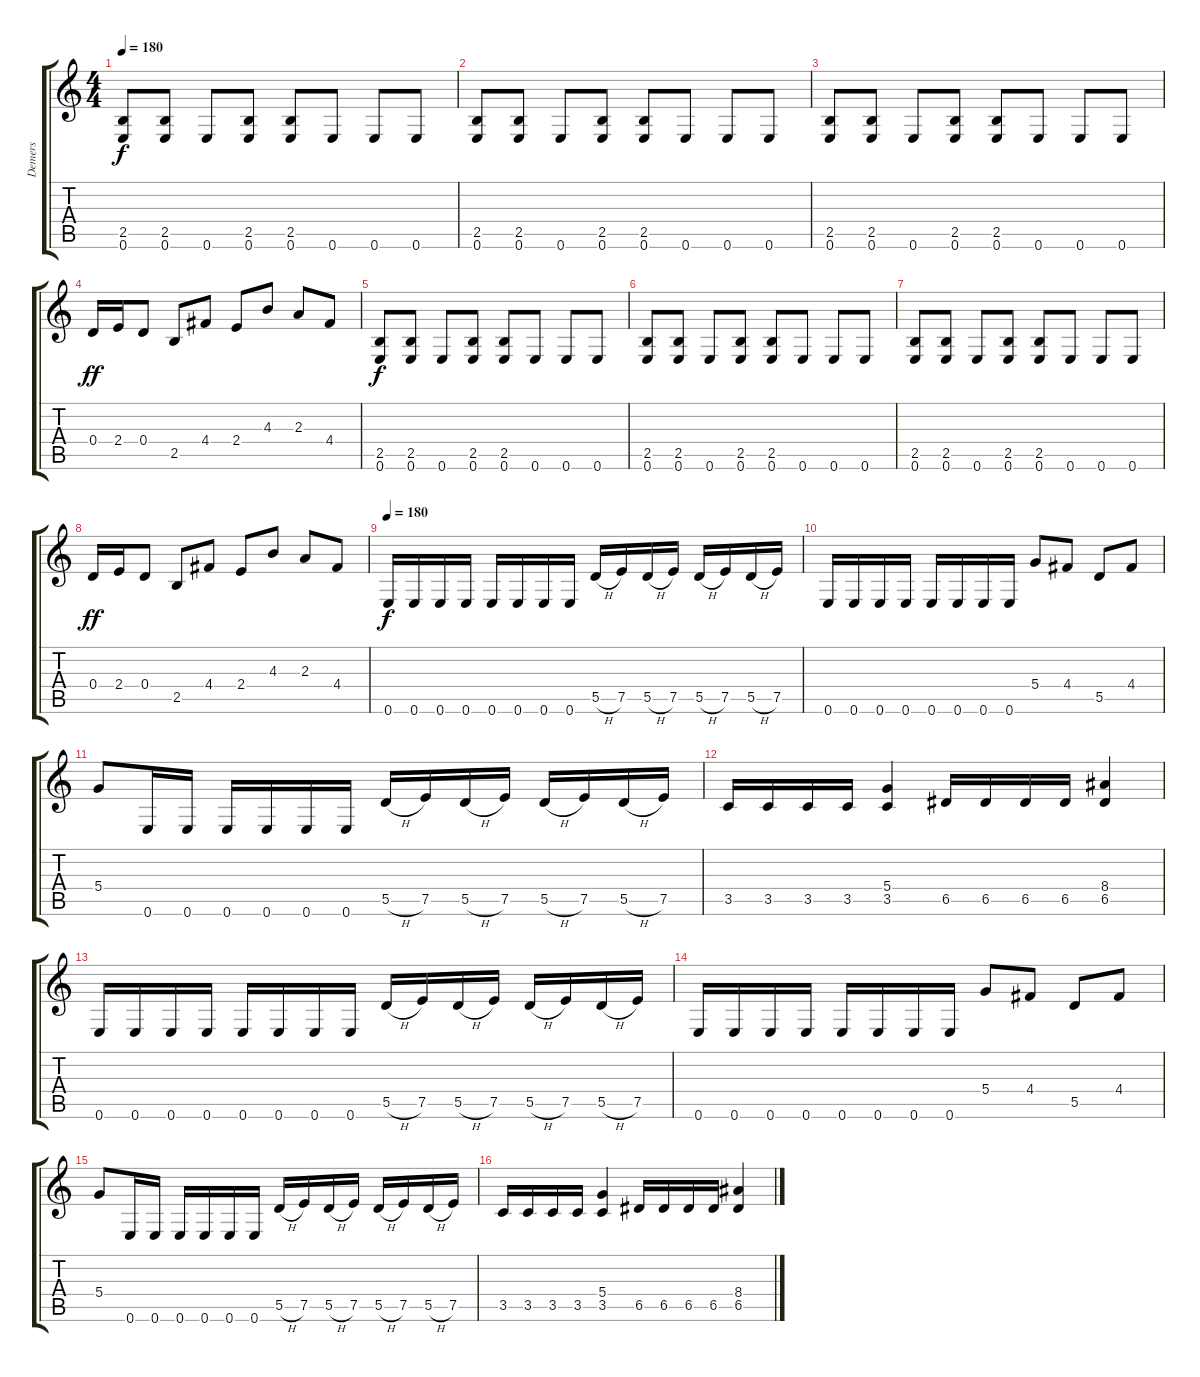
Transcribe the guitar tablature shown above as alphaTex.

\track ("Demers" "Demers") {instrument distortionguitar}
\staff {score tabs}
\tuning (E4 B3 G3 D3 A2 E2) {hide}
\ts (4 4)
\tempo 180
\clef g2
\ks c
(2.5 0.6).8{dy f volume 13} (2.5 0.6).8 0.6.8 (2.5 0.6).8 (2.5 0.6).8 0.6.8 0.6.8 0.6.8 |
(2.5 0.6).8 (2.5 0.6).8 0.6.8 (2.5 0.6).8 (2.5 0.6).8 0.6.8 0.6.8 0.6.8 |
(2.5 0.6).8 (2.5 0.6).8 0.6.8 (2.5 0.6).8 (2.5 0.6).8 0.6.8 0.6.8 0.6.8 |
0.4.16{dy ff volume 16} 2.4.16 0.4.8 2.5.8 4.4.8 2.4.8 4.3.8 2.3.8 4.4.8 |
(2.5 0.6).8{dy f volume 13} (2.5 0.6).8 0.6.8 (2.5 0.6).8 (2.5 0.6).8 0.6.8 0.6.8 0.6.8 |
(2.5 0.6).8 (2.5 0.6).8 0.6.8 (2.5 0.6).8 (2.5 0.6).8 0.6.8 0.6.8 0.6.8 |
(2.5 0.6).8 (2.5 0.6).8 0.6.8 (2.5 0.6).8 (2.5 0.6).8 0.6.8 0.6.8 0.6.8 |
0.4.16{dy ff volume 16} 2.4.16 0.4.8 2.5.8 4.4.8 2.4.8 4.3.8 2.3.8 4.4.8 |
\tempo 180
0.6.16{dy f volume 16} 0.6.16 0.6.16 0.6.16 0.6.16 0.6.16 0.6.16 0.6.16 5.5{h}.16 7.5.16 5.5{h}.16 7.5.16 5.5{h}.16 7.5.16 5.5{h}.16 7.5.16 |
0.6.16 0.6.16 0.6.16 0.6.16 0.6.16 0.6.16 0.6.16 0.6.16 5.4.8 4.4.8 5.5.8 4.4.8 |
5.4.8 0.6.16 0.6.16 0.6.16 0.6.16 0.6.16 0.6.16 5.5{h}.16 7.5.16 5.5{h}.16 7.5.16 5.5{h}.16 7.5.16 5.5{h}.16 7.5.16 |
3.5.16 3.5.16 3.5.16 3.5.16 (5.4 3.5).4 6.5.16 6.5.16 6.5.16 6.5.16 (8.4 6.5).4 |
0.6.16 0.6.16 0.6.16 0.6.16 0.6.16 0.6.16 0.6.16 0.6.16 5.5{h}.16 7.5.16 5.5{h}.16 7.5.16 5.5{h}.16 7.5.16 5.5{h}.16 7.5.16 |
0.6.16 0.6.16 0.6.16 0.6.16 0.6.16 0.6.16 0.6.16 0.6.16 5.4.8 4.4.8 5.5.8 4.4.8 |
5.4.8 0.6.16 0.6.16 0.6.16 0.6.16 0.6.16 0.6.16 5.5{h}.16 7.5.16 5.5{h}.16 7.5.16 5.5{h}.16 7.5.16 5.5{h}.16 7.5.16 |
3.5.16 3.5.16 3.5.16 3.5.16 (5.4 3.5).4 6.5.16 6.5.16 6.5.16 6.5.16 (8.4 6.5).4
